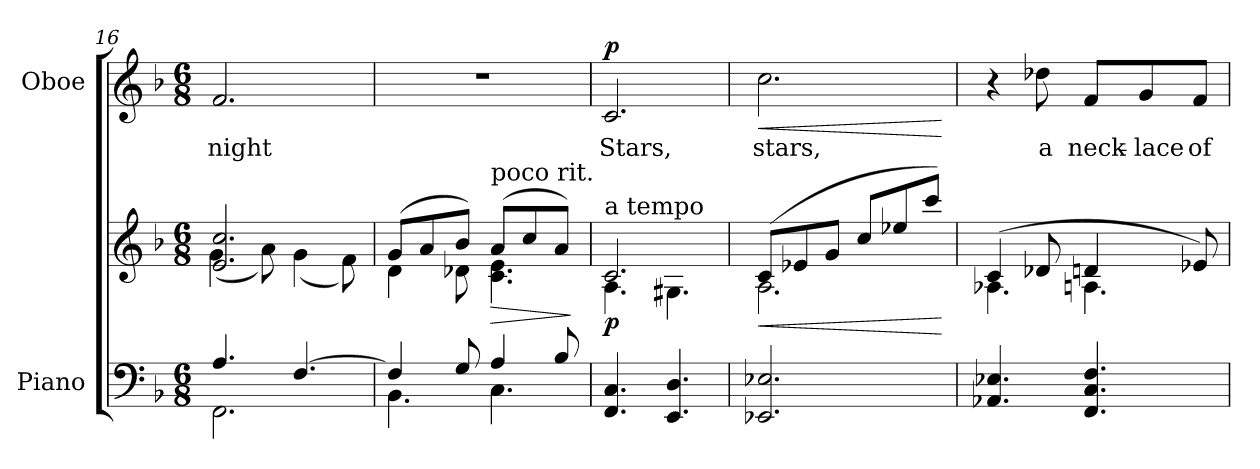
**kern	**kern	**dynam	**kern	**text	**dynam
*part2	*part2	*part2	*part1	*part1	*part1
*staff3	*staff2	*staff2/3	*staff1	*staff1	*staff1
*I"Piano	*	*	*I"Oboe	*	*
*I'Pno.	*	*	*I'Ob.	*	*
*clefF4	*clefG2	*	*clefG2	*	*
*k[b-]	*k[b-]	*	*k[b-]	*	*
*M6/8	*M6/8	*	*M6/8	*	*
=16	=16	=16	=16	=16	=16
*^	*^	*	*	*	*
!	!	!	!	!	!	!LO:LY:b	!
4.A/	2.FF\	2.e/ 2.cc/	(4g\	.	2.f/	night	.
.	.	.	8a\)	.	.	.	.
[4.F/	.	.	(4g\	.	.	.	.
.	.	.	8f\)	.	.	.	.
=17	=17	=17	=17	=17	=17	=17	=17
4F/]	4.BB-\	(8g/L	4d\	.	2.r	.	.
.	.	8a/	.	.	.	.	.
8G/	.	8b-/J)	8d-X\	.	.	.	.
!	!	!LO:TX:a:t=poco rit.	!	!	!	!	!
!	!	!	!	!LO:HP:b	!	!	!
4A/	4.C\	(8a/L	4.c\ 4.e\	>	.	.	.
.	.	8cc/	.	.	.	.	.
8B-/	.	8a/J)	.	.	.	.	.
*v	*v	*	*	*	*	*	*
*	*v	*v	*	*	*	*
.	.	]	.	.	.
=18	=18	=18	=18	=18	=18
*	*^	*	*	*	*
!	!LO:TX:a:t=a tempo	!	!	!	!	!
!	!	!	!LO:DY:b	!	!LO:LY:b	!LO:DY:a
4.FF/ 4.C/	2.c/	4.A\	p	2.c/	Stars,	p
4.EE/ 4.D/	.	4.G#X\	.	.	.	.
!!LO:LB:g=z
=19	=19	=19	=19	=19	=19	=19
!	!	!	!LO:HP:b	!	!LO:LY:b	!LO:HP:b
2.EE-X/ 2.E-X/	(8c/L	2.A\	<	2.cc\	stars,	<
.	8e-X/	.	.	.	.	.
.	8g/J	.	.	.	.	.
.	8cc/L	.	.	.	.	.
.	8ee-X/	.	.	.	.	.
.	8ccc/J)	.	.	.	.	.
*	*v	*v	*	*	*	*
.	.	[	.	.	[
=20	=20	=20	=20	=20	=20
*	*^	*	*	*	*
4.AA-X/ 4.E-X/	(4c/	4.A-X\	.	4r	.	.
!	!	!	!	!	!LO:LY:b	!
.	8d-X/	.	.	8dd-X\	a	.
!	!	!	!	!	!LO:LY:b	!
4.FF/ 4.C/ 4.F/	4dn/	4.An\	.	8f/L	neck-	.
!	!	!	!	!	!LO:LY:b	!
.	.	.	.	8g/	-lace	.
!	!	!	!	!	!LO:LY:b	!
.	8e-X/)	.	.	8f/J	of	.
*	*v	*v	*	*	*	*
=	=	=	=	=	=
*-	*-	*-	*-	*-	*-
